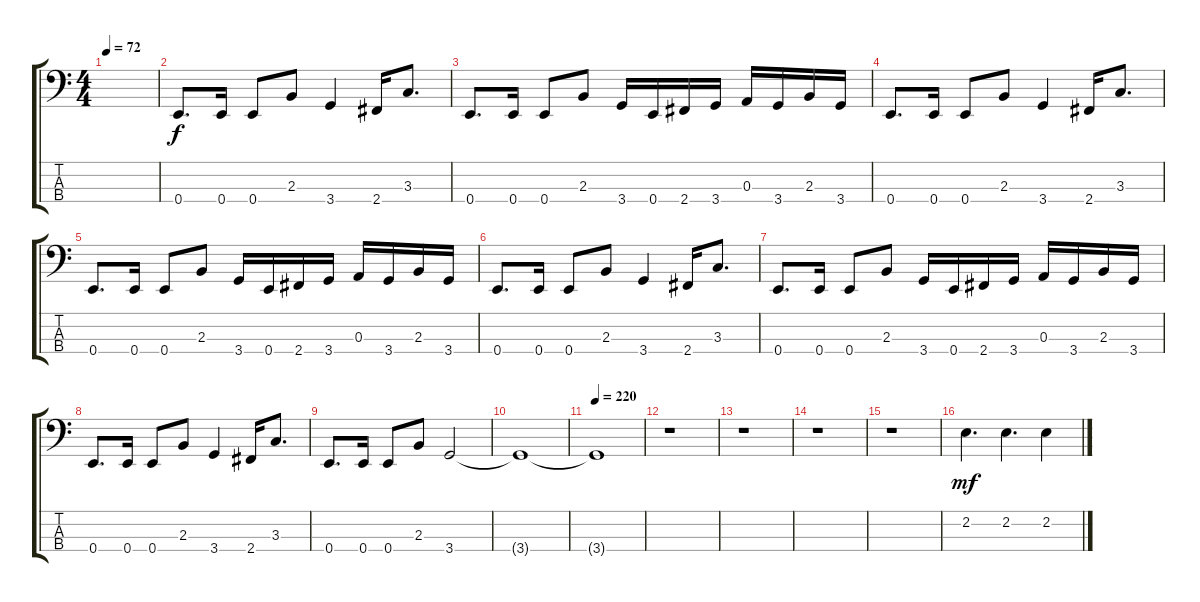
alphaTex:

\track "" {instrument electricbassfinger}
\staff {score tabs}
\tuning (G2 D2 A1 E1) {hide}
\ts (4 4)
\tempo 72
\clef f4
\ks c
|
0.4.8{d} 0.4.16 0.4.8 2.3.8 3.4.4 2.4.16 3.3.8{d} |
0.4.8{d} 0.4.16 0.4.8 2.3.8 3.4.16 0.4.16 2.4.16 3.4.16 0.3.16 3.4.16 2.3.16 3.4.16 |
0.4.8{d} 0.4.16 0.4.8 2.3.8 3.4.4 2.4.16 3.3.8{d} |
0.4.8{d} 0.4.16 0.4.8 2.3.8 3.4.16 0.4.16 2.4.16 3.4.16 0.3.16 3.4.16 2.3.16 3.4.16 |
0.4.8{d} 0.4.16 0.4.8 2.3.8 3.4.4 2.4.16 3.3.8{d} |
0.4.8{d} 0.4.16 0.4.8 2.3.8 3.4.16 0.4.16 2.4.16 3.4.16 0.3.16 3.4.16 2.3.16 3.4.16 |
0.4.8{d} 0.4.16 0.4.8 2.3.8 3.4.4 2.4.16 3.3.8{d} |
0.4.8{d} 0.4.16 0.4.8 2.3.8 3.4.2 |
3.4{t}.1{dy f} |
\tempo 230
\tempo 220
3.4{t}.1 |
r.1 |
r.1 |
r.1 |
r.1 |
2.2.4{d dy mf} 2.2.4{d} 2.2.4
